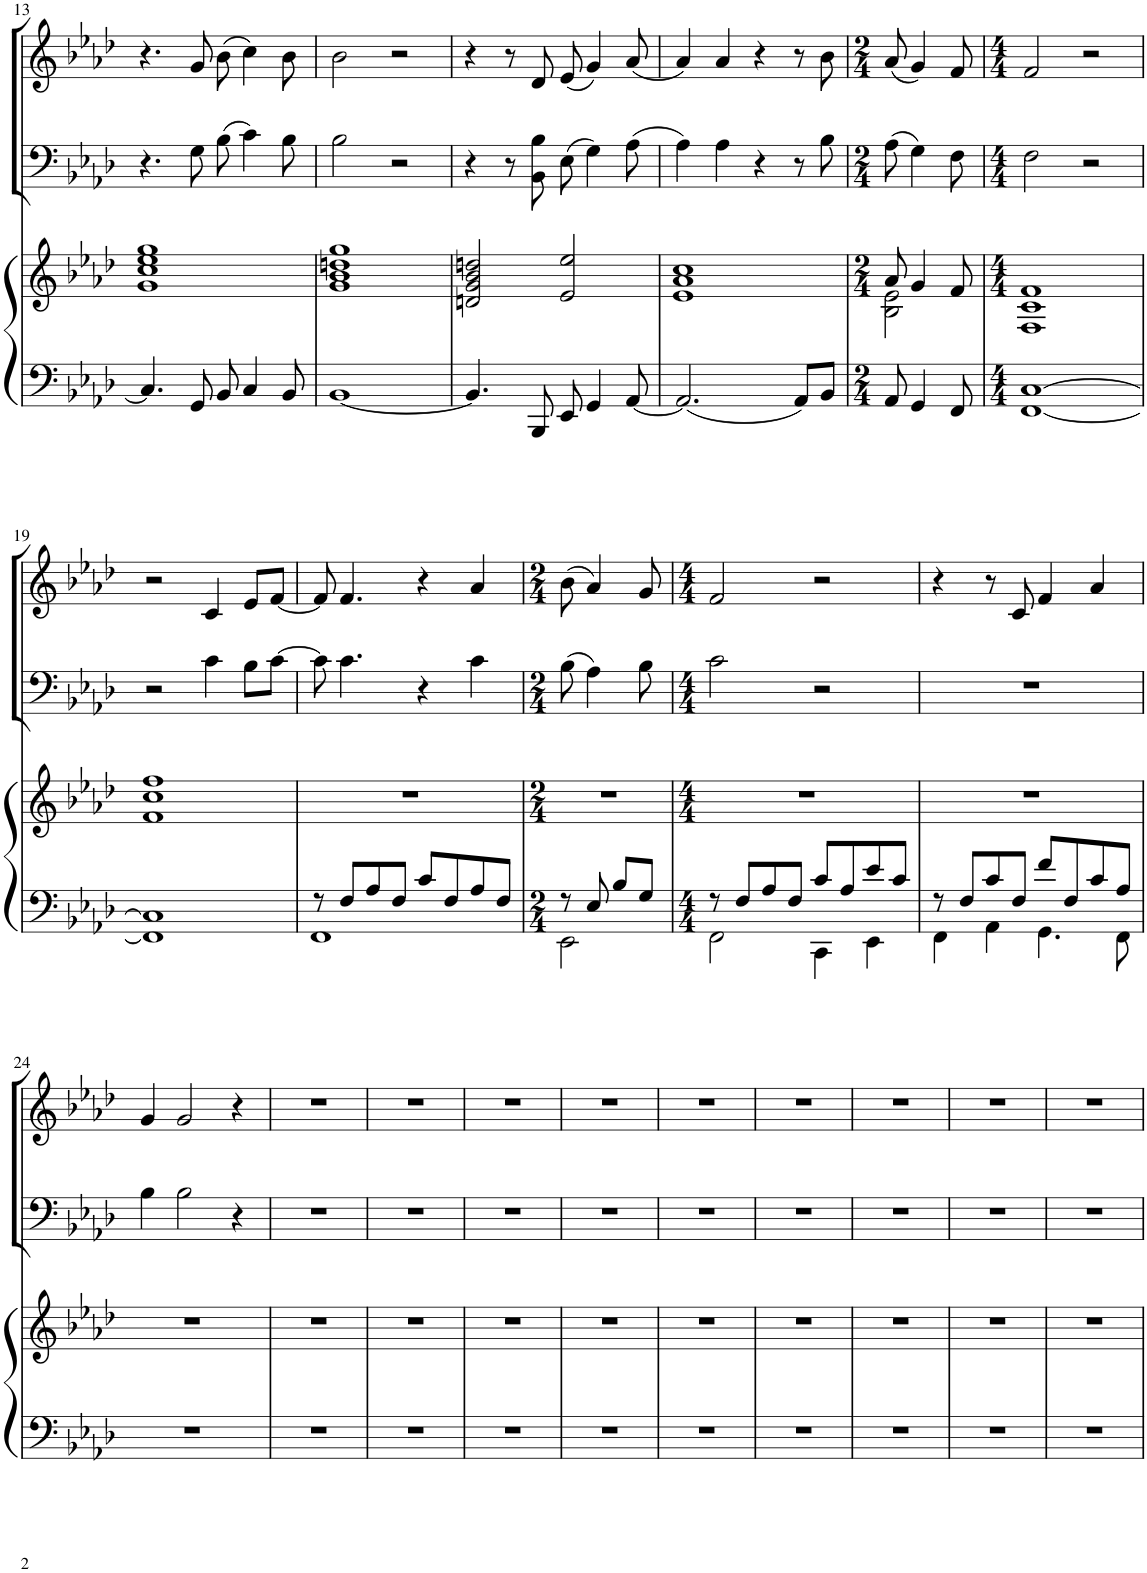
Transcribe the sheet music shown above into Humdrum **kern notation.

**kern	**kern	**kern	**kern
*part3	*part3	*part2	*part1
*staff4	*staff3	*staff2	*staff1
*I"Piano	*	*I"T B	*I"S A
*I'Pno	*	*	*
!!LO:PB:g=z
*clefF4	*clefG2	*clefF4	*clefG2
*k[b-e-a-d-]	*k[b-e-a-d-]	*k[b-e-a-d-]	*k[b-e-a-d-]
*M4/4	*M4/4	*M4/4	*M4/4
=13	=13	=13	=13
4.C/]	1g 1cc 1ee- 1gg	4.r	4.r
8GG/	.	8G\	8g/
8BB-/	.	(8B-\	(8b-\
4C/	.	4c\)	4cc\)
8BB-/	.	8B-\	8b-\
=14	=14	=14	=14
[1BB-	1g 1b- 1ddn 1gg	2B-\	2b-\
.	.	2r	2r
=15	=15	=15	=15
4.BB-/]	2dn/ 2g/ 2b-/ 2ddn/	4r	4r
.	.	8r	8r
8BBB-/	.	8BB-\ 8B-\	8d-/
8EE-/	2e-/ 2ee-/	(8E-\	(8e-/
4GG/	.	4G\)	4g/)
[8AA-/	.	(8A-\	(8a-/
=16	=16	=16	=16
2.AA-/]	1e- 1a- 1cc	4A-\)	4a-/)
.	.	4A-\	4a-/
.	.	4r	4r
8AA-/L	.	8r	8r
8BB-/J	.	8B-\	8b-\
=17	=17	=17	=17
*M2/4	*M2/4	*M2/4	*M2/4
*	*^	*	*
8AA-/	8a-/	2B-\ 2e-\	(8A-\	(8a-/
4GG/	4g/	.	4G\)	4g/)
8FF/	8f/	.	8F\	8f/
*	*v	*v	*	*
=18	=18	=18	=18
*M4/4	*M4/4	*M4/4	*M4/4
[1FF [1C	1F 1c 1f	2F\	2f/
.	.	2r	2r
!!LO:LB:g=z
=19	=19	=19	=19
1FF] 1C]	1f 1cc 1ff	2r	2r
.	.	4c\	4c/
.	.	8B-\L	8e-/L
.	.	[8c\J	[8f/J
=20	=20	=20	=20
*^	*	*	*
8r	1FF	1r	8c\]	8f/]
8F/L	.	.	4.c\	4.f/
8A-/	.	.	.	.
8F/J	.	.	.	.
8c/L	.	.	4r	4r
8F/	.	.	.	.
8A-/	.	.	4c\	4a-/
8F/J	.	.	.	.
=21	=21	=21	=21	=21
*M2/4	*	*M2/4	*M2/4	*M2/4
8r	2EE-\	2r	(8B-\	(8b-\
8E-/	.	.	4A-\)	4a-/)
8B-/L	.	.	.	.
8G/J	.	.	8B-\	8g/
=22	=22	=22	=22	=22
*M4/4	*	*M4/4	*M4/4	*M4/4
8r	2FF\	1r	2c\	2f/
8F/L	.	.	.	.
8A-/	.	.	.	.
8F/J	.	.	.	.
8c/L	4CC\	.	2r	2r
8A-/	.	.	.	.
8e-/	4EE-\	.	.	.
8c/J	.	.	.	.
=23	=23	=23	=23	=23
8r	4FF\	1r	1r	4r
8F/L	.	.	.	.
8c/	4AA-\	.	.	8r
8F/J	.	.	.	8c/
8f/L	4.GG\	.	.	4f/
8F/	.	.	.	.
8c/	.	.	.	4a-/
8A-/J	8FF\	.	.	.
*v	*v	*	*	*
!!LO:LB:g=z
=24	=24	=24	=24
1r	1r	4B-\	4g/
.	.	2B-\	2g/
.	.	4r	4r
=25	=25	=25	=25
1r	1r	1r	1r
=26	=26	=26	=26
1r	1r	1r	1r
=27	=27	=27	=27
1r	1r	1r	1r
=28	=28	=28	=28
1r	1r	1r	1r
=29	=29	=29	=29
1r	1r	1r	1r
=30	=30	=30	=30
1r	1r	1r	1r
=31	=31	=31	=31
1r	1r	1r	1r
=32	=32	=32	=32
1r	1r	1r	1r
=33	=33	=33	=33
1r	1r	1r	1r
=	=	=	=
*-	*-	*-	*-
